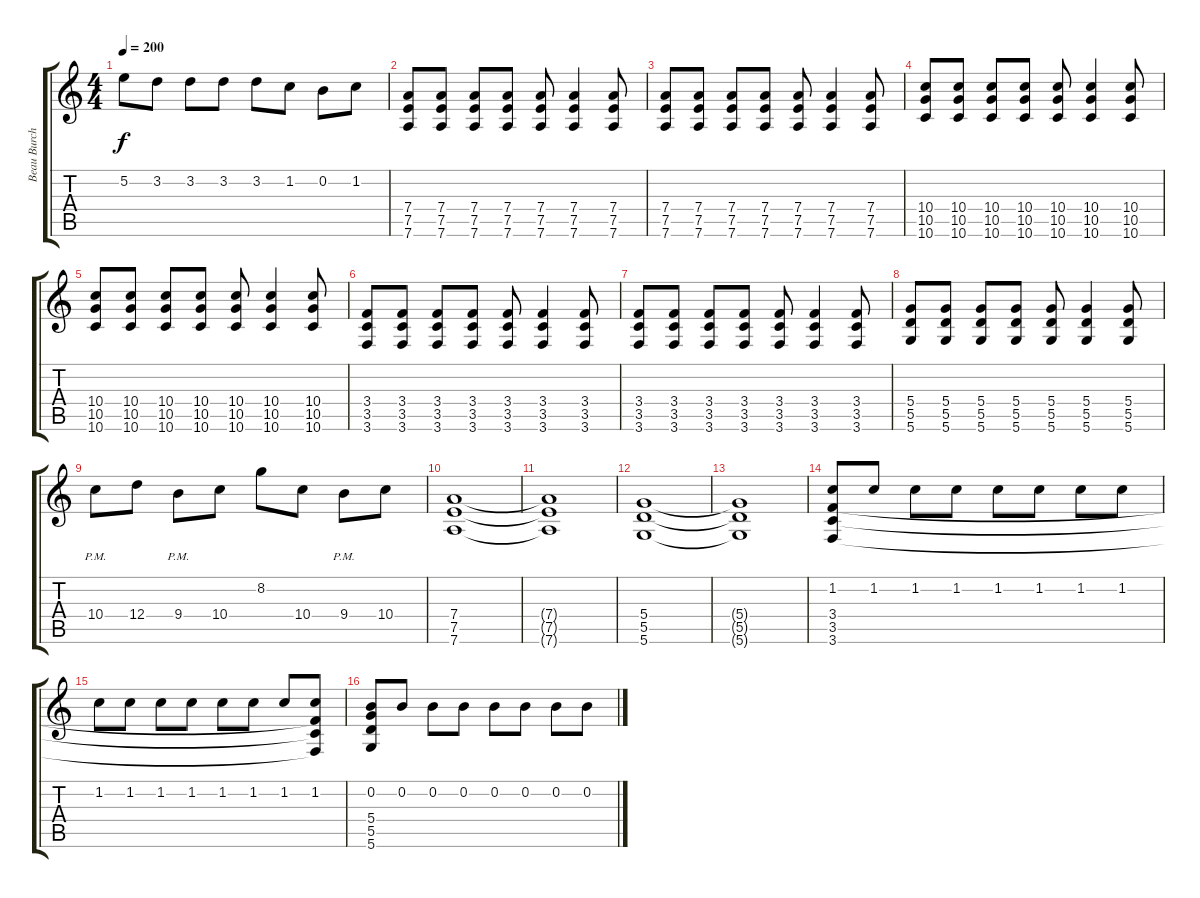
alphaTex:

\track ("Beau Burchell" "Beau Burch") {instrument overdrivenguitar}
\staff {score tabs}
\tuning (E4 B3 G3 D3 A2 D2) {hide}
\ts (4 4)
\tempo 200
\clef g2
\ks c
5.2.8{dy f} 3.2.8 3.2.8 3.2.8 3.2.8 1.2.8 0.2.8 1.2.8 |
(7.4 7.5 7.6).8 (7.4 7.5 7.6).8 (7.4 7.5 7.6).8 (7.4 7.5 7.6).8 (7.4 7.5 7.6).8 (7.4 7.5 7.6).4 (7.4 7.5 7.6).8 |
(7.4 7.5 7.6).8 (7.4 7.5 7.6).8 (7.4 7.5 7.6).8 (7.4 7.5 7.6).8 (7.4 7.5 7.6).8 (7.4 7.5 7.6).4 (7.4 7.5 7.6).8 |
(10.4 10.5 10.6).8 (10.4 10.5 10.6).8 (10.4 10.5 10.6).8 (10.4 10.5 10.6).8 (10.4 10.5 10.6).8 (10.4 10.5 10.6).4 (10.4 10.5 10.6).8 |
(10.4 10.5 10.6).8 (10.4 10.5 10.6).8 (10.4 10.5 10.6).8 (10.4 10.5 10.6).8 (10.4 10.5 10.6).8 (10.4 10.5 10.6).4 (10.4 10.5 10.6).8 |
(3.4 3.5 3.6).8 (3.4 3.5 3.6).8 (3.4 3.5 3.6).8 (3.4 3.5 3.6).8 (3.4 3.5 3.6).8 (3.4 3.5 3.6).4 (3.4 3.5 3.6).8 |
(3.4 3.5 3.6).8 (3.4 3.5 3.6).8 (3.4 3.5 3.6).8 (3.4 3.5 3.6).8 (3.4 3.5 3.6).8 (3.4 3.5 3.6).4 (3.4 3.5 3.6).8 |
(5.4 5.5 5.6).8 (5.4 5.5 5.6).8 (5.4 5.5 5.6).8 (5.4 5.5 5.6).8 (5.4 5.5 5.6).8 (5.4 5.5 5.6).4 (5.4 5.5 5.6).8 |
10.4{pm}.8 12.4.8 9.4{pm}.8 10.4.8 8.2.8 10.4.8 9.4{pm}.8 10.4.8 |
(7.4 7.5 7.6).1 |
(7.4{t} 7.5{t} 7.6{t}).1 |
(5.4 5.5 5.6).1 |
(5.4{t} 5.5{t} 5.6{t}).1 |
(1.2 3.4 3.5 3.6).8 1.2.8 1.2.8 1.2.8 1.2.8 1.2.8 1.2.8 1.2.8 |
1.2.8 1.2.8 1.2.8 1.2.8 1.2.8 1.2.8 1.2.8 (1.2 3.4{t} 3.5{t} 3.6{t}).8 |
(0.2 5.4 5.5 5.6).8 0.2.8 0.2.8 0.2.8 0.2.8 0.2.8 0.2.8 0.2.8
